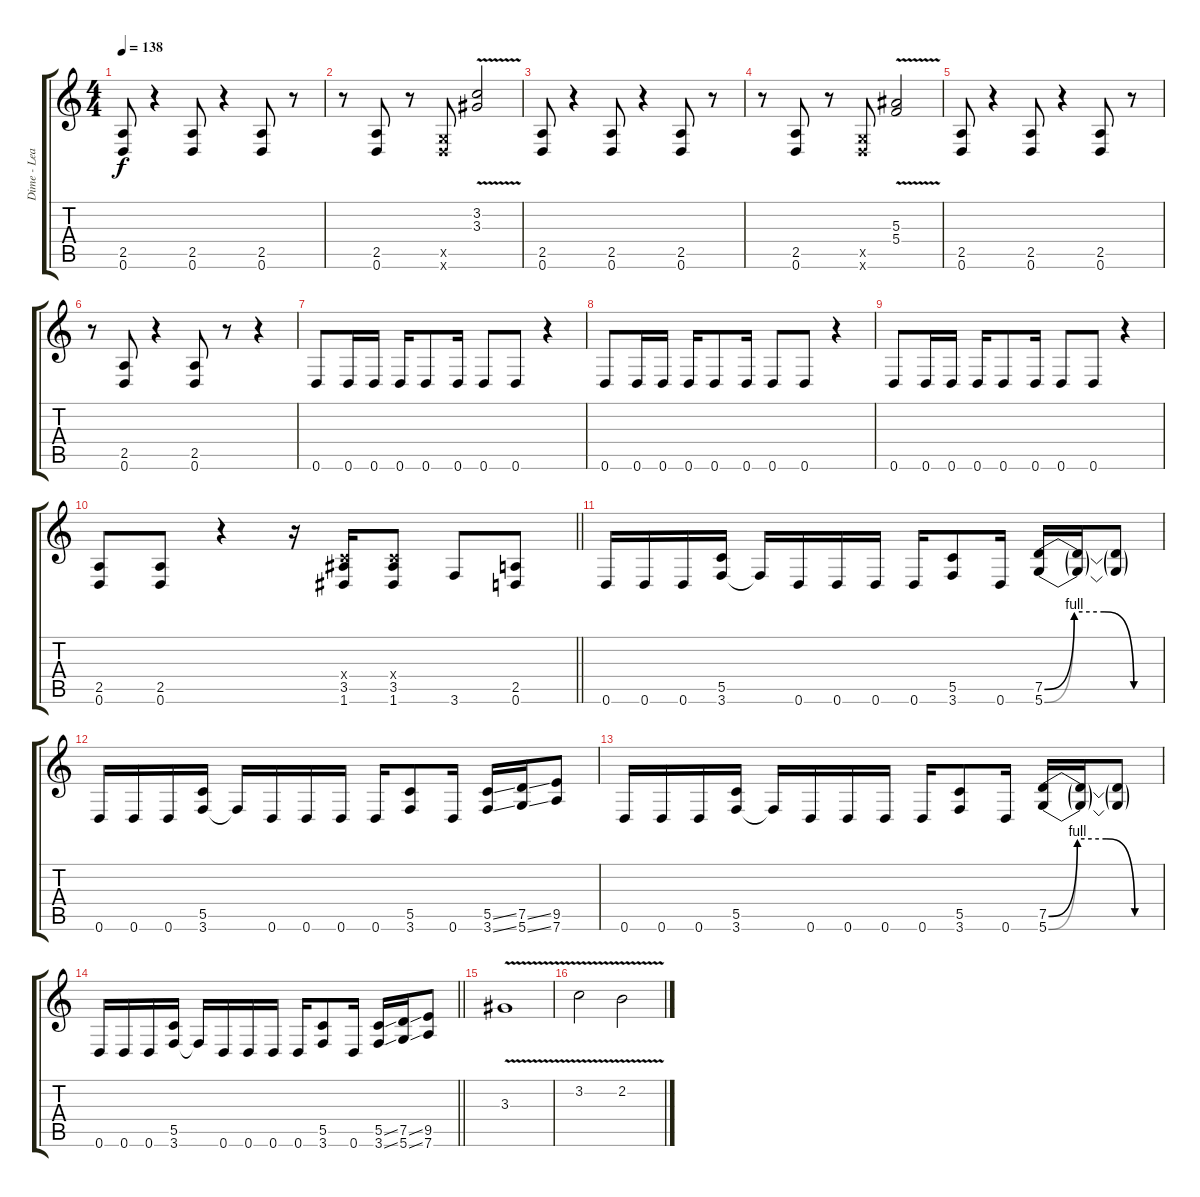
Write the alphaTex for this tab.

\track ("Dime - Lead Guitar" "Dime - Lea") {instrument distortionguitar}
\staff {score tabs}
\tuning (D4 A3 F3 C3 G2 D2) {hide}
\ts (4 4)
\tempo 138
\clef g2
\ks c
(2.5 0.6).8{dy f} r.4 (2.5 0.6).8 r.4 (2.5 0.6).8 r.8 |
r.8 (2.5 0.6).8 r.8 (0.5{x} 0.6{x}).8 (3.2{v} 3.3{v}).2 |
(2.5 0.6).8 r.4 (2.5 0.6).8 r.4 (2.5 0.6).8 r.8 |
r.8 (2.5 0.6).8 r.8 (0.5{x} 0.6{x}).8 (5.3{v} 5.4{v}).2 |
(2.5 0.6).8 r.4 (2.5 0.6).8 r.4 (2.5 0.6).8 r.8 |
r.8 (2.5 0.6).8 r.4 (2.5 0.6).8 r.8 r.4 |
0.6.8 0.6.16 0.6.16 0.6.16 0.6.8 0.6.16 0.6.8 0.6.8 r.4 |
0.6.8 0.6.16 0.6.16 0.6.16 0.6.8 0.6.16 0.6.8 0.6.8 r.4 |
0.6.8 0.6.16 0.6.16 0.6.16 0.6.8 0.6.16 0.6.8 0.6.8 r.4 |
\barLineRight lightlight
(2.5 0.6).8 (2.5 0.6).8 r.4 r.16 (0.4{x} 3.5 1.6).16 (0.4{x} 3.5 1.6).8 3.6.8 (2.5 0.6).8 |
0.6.16 0.6.16 0.6.16 (5.5 3.6).16 3.6{t}.16 0.6.16 0.6.16 0.6.16 0.6.16 (5.5 3.6).8 0.6.16 (7.5{be (custom 0 0 15 4 30 4 45 0 60 0)} 5.6{be (custom 0 0 15 4 30 4 45 0 60 0)}).16 (7.5{t} 5.6{t}).16 (7.5{t} 5.6{t}).8 |
0.6.16 0.6.16 0.6.16 (5.5 3.6).16 3.6{t}.16 0.6.16 0.6.16 0.6.16 0.6.16 (5.5 3.6).8 0.6.16 (5.5{ss} 3.6{ss}).16 (7.5{ss} 5.6{ss}).16 (9.5 7.6).8 |
0.6.16 0.6.16 0.6.16 (5.5 3.6).16 3.6{t}.16 0.6.16 0.6.16 0.6.16 0.6.16 (5.5 3.6).8 0.6.16 (7.5{be (custom 0 0 15 4 30 4 45 0 60 0)} 5.6{be (custom 0 0 15 4 30 4 45 0 60 0)}).16 (7.5{t} 5.6{t}).16 (7.5{t} 5.6{t}).8 |
\barLineRight lightlight
0.6.16 0.6.16 0.6.16 (5.5 3.6).16 3.6{t}.16 0.6.16 0.6.16 0.6.16 0.6.16 (5.5 3.6).8 0.6.16 (5.5{ss} 3.6{ss}).16 (7.5{ss} 5.6{ss}).16 (9.5 7.6).8 |
3.3{v}.1 |
3.2{v}.2 2.2{v}.2
